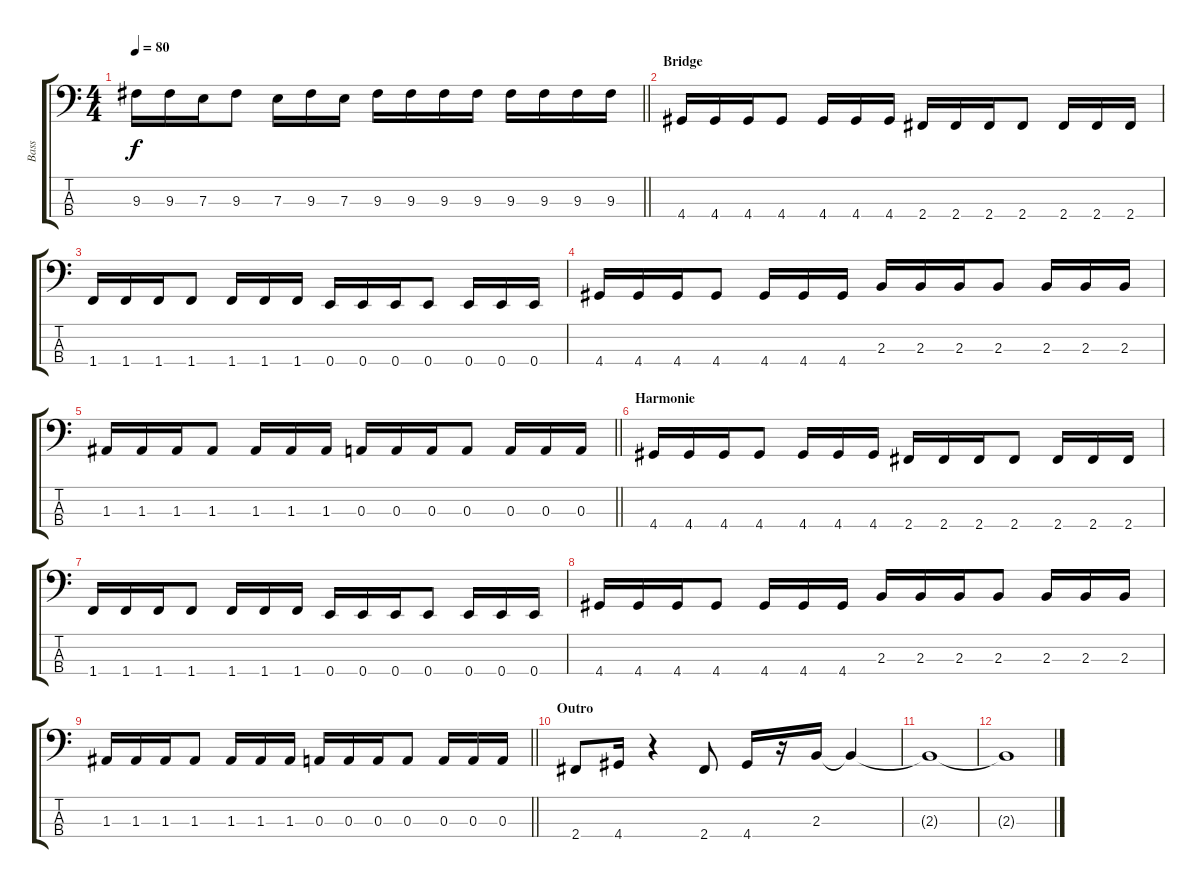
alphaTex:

\track ("Bass" "Bass") {instrument electricbasspick}
\staff {score tabs}
\tuning (G2 D2 A1 E1) {hide}
\ts (4 4)
\tempo 80
\clef f4
\barLineRight lightlight
\ks c
9.3.16{dy f} 9.3.16 7.3.16 9.3.8 7.3.16 9.3.16 7.3.16 9.3.16 9.3.16 9.3.16 9.3.16 9.3.16 9.3.16 9.3.16 9.3.16 |
\section ("" "Bridge")
4.4.16 4.4.16 4.4.16 4.4.8 4.4.16 4.4.16 4.4.16 2.4.16 2.4.16 2.4.16 2.4.8 2.4.16 2.4.16 2.4.16 |
1.4.16 1.4.16 1.4.16 1.4.8 1.4.16 1.4.16 1.4.16 0.4.16 0.4.16 0.4.16 0.4.8 0.4.16 0.4.16 0.4.16 |
4.4.16 4.4.16 4.4.16 4.4.8 4.4.16 4.4.16 4.4.16 2.3.16 2.3.16 2.3.16 2.3.8 2.3.16 2.3.16 2.3.16 |
\barLineRight lightlight
1.3.16 1.3.16 1.3.16 1.3.8 1.3.16 1.3.16 1.3.16 0.3.16 0.3.16 0.3.16 0.3.8 0.3.16 0.3.16 0.3.16 |
\section ("" "Harmonie")
4.4.16 4.4.16 4.4.16 4.4.8 4.4.16 4.4.16 4.4.16 2.4.16 2.4.16 2.4.16 2.4.8 2.4.16 2.4.16 2.4.16 |
1.4.16 1.4.16 1.4.16 1.4.8 1.4.16 1.4.16 1.4.16 0.4.16 0.4.16 0.4.16 0.4.8 0.4.16 0.4.16 0.4.16 |
4.4.16 4.4.16 4.4.16 4.4.8 4.4.16 4.4.16 4.4.16 2.3.16 2.3.16 2.3.16 2.3.8 2.3.16 2.3.16 2.3.16 |
\barLineRight lightlight
1.3.16 1.3.16 1.3.16 1.3.8 1.3.16 1.3.16 1.3.16 0.3.16 0.3.16 0.3.16 0.3.8 0.3.16 0.3.16 0.3.16 |
\section ("" "Outro")
2.4.8 4.4.16 r.4 2.4.8 4.4.16 r.16 2.3.16 2.3{t}.4 |
2.3{t}.1 |
2.3{t}.1
